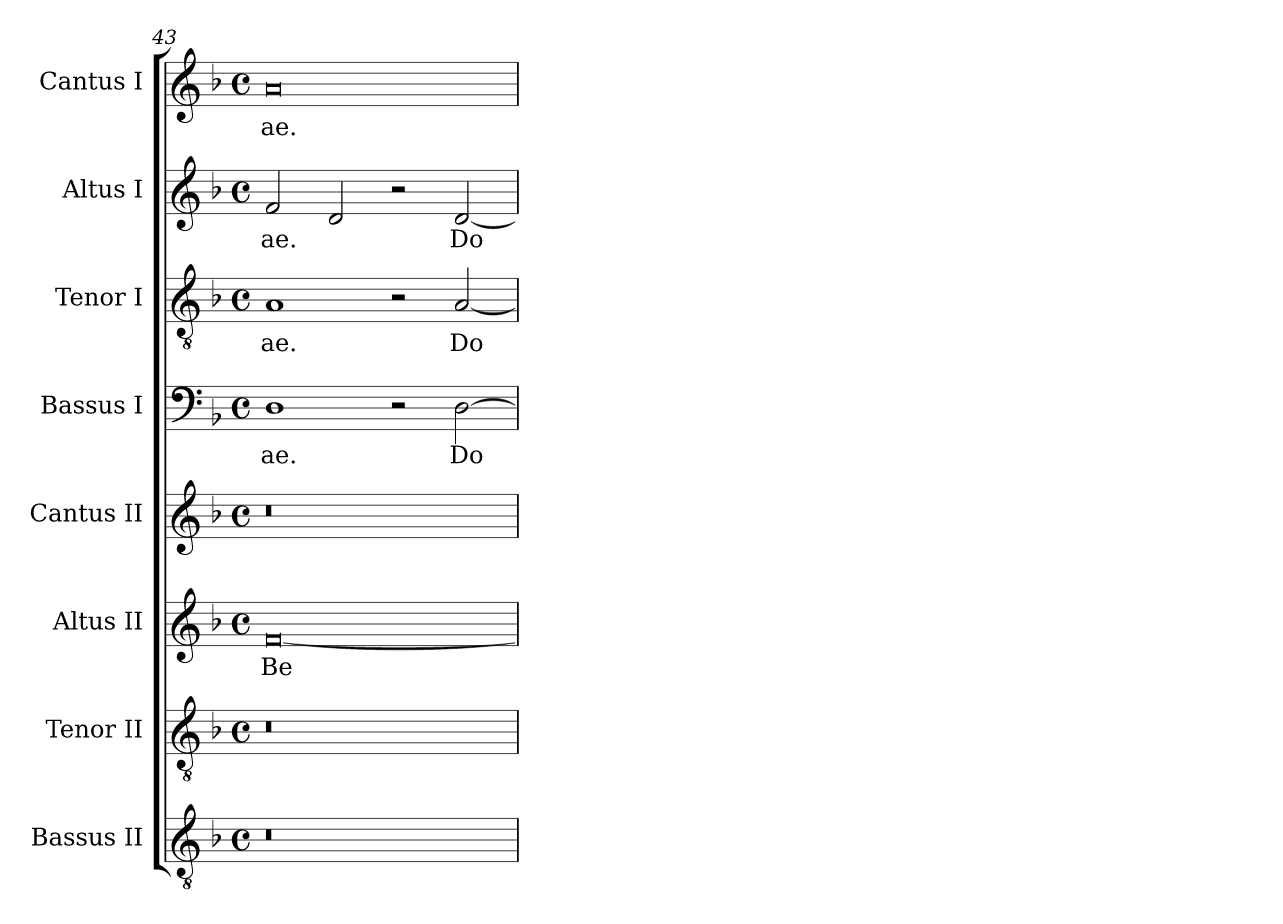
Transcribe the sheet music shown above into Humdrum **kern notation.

**kern	**kern	**kern	**text	**kern	**kern	**text	**kern	**text	**kern	**text	**kern	**text
*part8	*part7	*part6	*part6	*part5	*part4	*part4	*part3	*part3	*part2	*part2	*part1	*part1
*staff8	*staff7	*staff6	*staff6	*staff5	*staff4	*staff4	*staff3	*staff3	*staff2	*staff2	*staff1	*staff1
*I"Bassus II	*I"Tenor II	*I"Altus II	*	*I"Cantus II	*I"Bassus I	*	*I"Tenor I	*	*I"Altus I	*	*I"Cantus I	*
*clefGv2	*clefGv2	*clefG2	*	*clefG2	*clefF4	*	*clefGv2	*	*clefG2	*	*clefG2	*
*k[b-]	*k[b-]	*k[b-]	*	*k[b-]	*k[b-]	*	*k[b-]	*	*k[b-]	*	*k[b-]	*
*F:	*F:	*F:	*	*F:	*F:	*	*F:	*	*F:	*	*F:	*
*M4/4	*M4/4	*M4/4	*	*M4/4	*M4/4	*	*M4/4	*	*M4/4	*	*M4/4	*
*met(c)	*met(c)	*met(c)	*	*met(c)	*met(c)	*	*met(c)	*	*met(c)	*	*met(c)	*
=43	=43	=43	=43	=43	=43	=43	=43	=43	=43	=43	=43	=43
!	!	!	!LO:LY:b:cj	!	!	!LO:LY:b:cj	!	!LO:LY:b:cj	!	!LO:LY:b	!	!LO:LY:b:cj
0r	0r	[<0f	Be-	0r	1D	ae.	1A	-ae.	2f/	ae.	0a	ae.
.	.	.	.	.	.	.	.	.	2d/	.	.	.
.	.	.	.	.	2r	.	2r	.	2r	.	.	.
!	!	!	!	!	!	!LO:LY:b	!	!LO:LY:b	!	!LO:LY:b	!	!
.	.	.	.	.	[>2D\	Do	[<2A/	Do-	[<2d/	Do	.	.
=	=	=	=	=	=	=	=	=	=	=	=	=
*-	*-	*-	*-	*-	*-	*-	*-	*-	*-	*-	*-	*-
